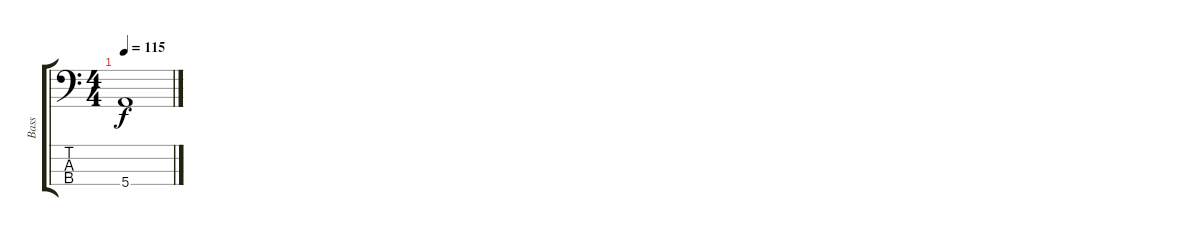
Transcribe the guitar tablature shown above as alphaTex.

\track ("Bass" "Bass") {instrument electricbassfinger}
\staff {score tabs}
\tuning (G2 D2 A1 E1) {hide}
\ts (4 4)
\tempo 115
\clef f4
\ks c
5.4{t}.1{dy f}
